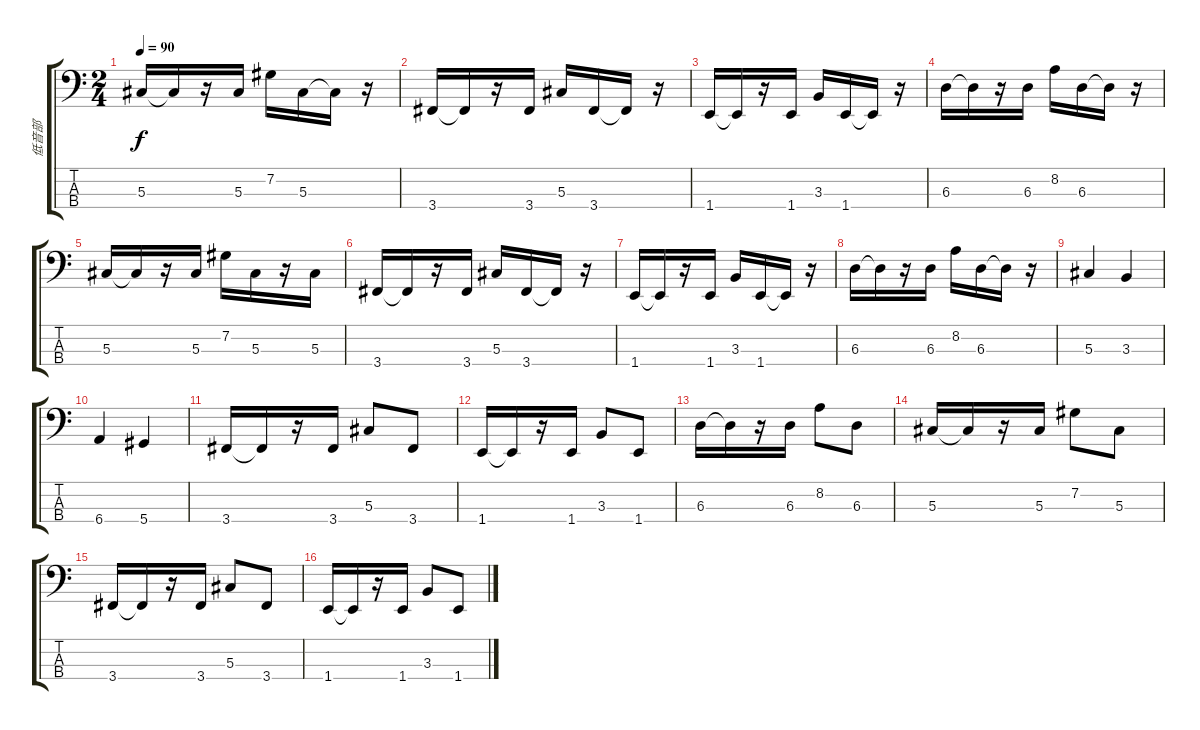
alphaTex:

\track ("低音部" "低音部") {instrument electricbassfinger}
\staff {score tabs}
\tuning (Gb2 Db2 Ab1 Eb1) {hide}
\ts (2 4)
\tempo 90
\clef f4
\ks c
5.3.16{dy f} 5.3{t}.16 r.16 5.3.16 7.2.16 5.3.16 5.3{t}.16 r.16 |
3.4.16 3.4{t}.16 r.16 3.4.16 5.3.16 3.4.16 3.4{t}.16 r.16 |
1.4.16 1.4{t}.16 r.16 1.4.16 3.3.16 1.4.16 1.4{t}.16 r.16 |
6.3.16 6.3{t}.16 r.16 6.3.16 8.2.16 6.3.16 6.3{t}.16 r.16 |
5.3.16 5.3{t}.16 r.16 5.3.16 7.2.16 5.3.16 r.16 5.3.16 |
3.4.16 3.4{t}.16 r.16 3.4.16 5.3.16 3.4.16 3.4{t}.16 r.16 |
1.4.16 1.4{t}.16 r.16 1.4.16 3.3.16 1.4.16 1.4{t}.16 r.16 |
6.3.16 6.3{t}.16 r.16 6.3.16 8.2.16 6.3.16 6.3{t}.16 r.16 |
5.3.4 3.3.4 |
6.4.4 5.4.4 |
3.4.16 3.4{t}.16 r.16 3.4.16 5.3.8 3.4.8 |
1.4.16 1.4{t}.16 r.16 1.4.16 3.3.8 1.4.8 |
6.3.16 6.3{t}.16 r.16 6.3.16 8.2.8 6.3.8 |
5.3.16 5.3{t}.16 r.16 5.3.16 7.2.8 5.3.8 |
3.4.16 3.4{t}.16 r.16 3.4.16 5.3.8 3.4.8 |
1.4.16 1.4{t}.16 r.16 1.4.16 3.3.8 1.4.8
